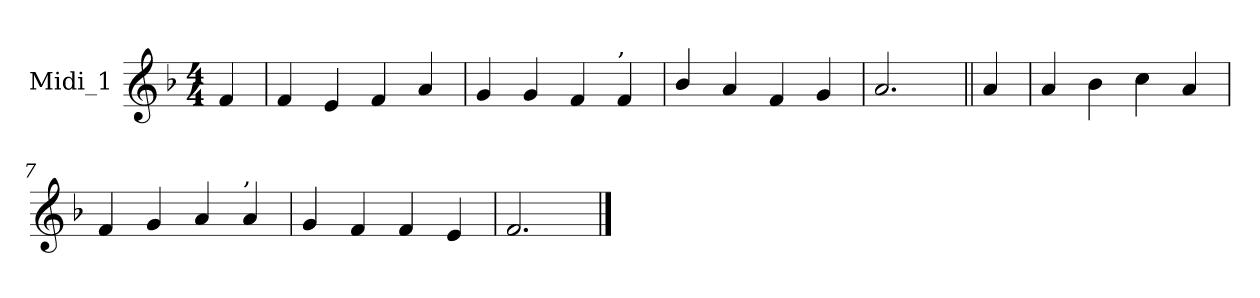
**kern
*part1
*staff1
*I"Midi_1
*clefG2
*k[b-]
*F:
*M4/4
=
4f
=1
4f
4e
4f
4a
=2
4g
4g
4f
!LO:TX:a:t=,
4f
=3
4b-/
4a
4f
4g
=4
2.a
!!LO:LB:g=z
=5||
4a
=6
4a
4b-
4cc
4a
=7
4f
4g
4a
!LO:TX:a:t=,
4a
=8
4g
4f
4f
4e
=9
2.f
==
*-
